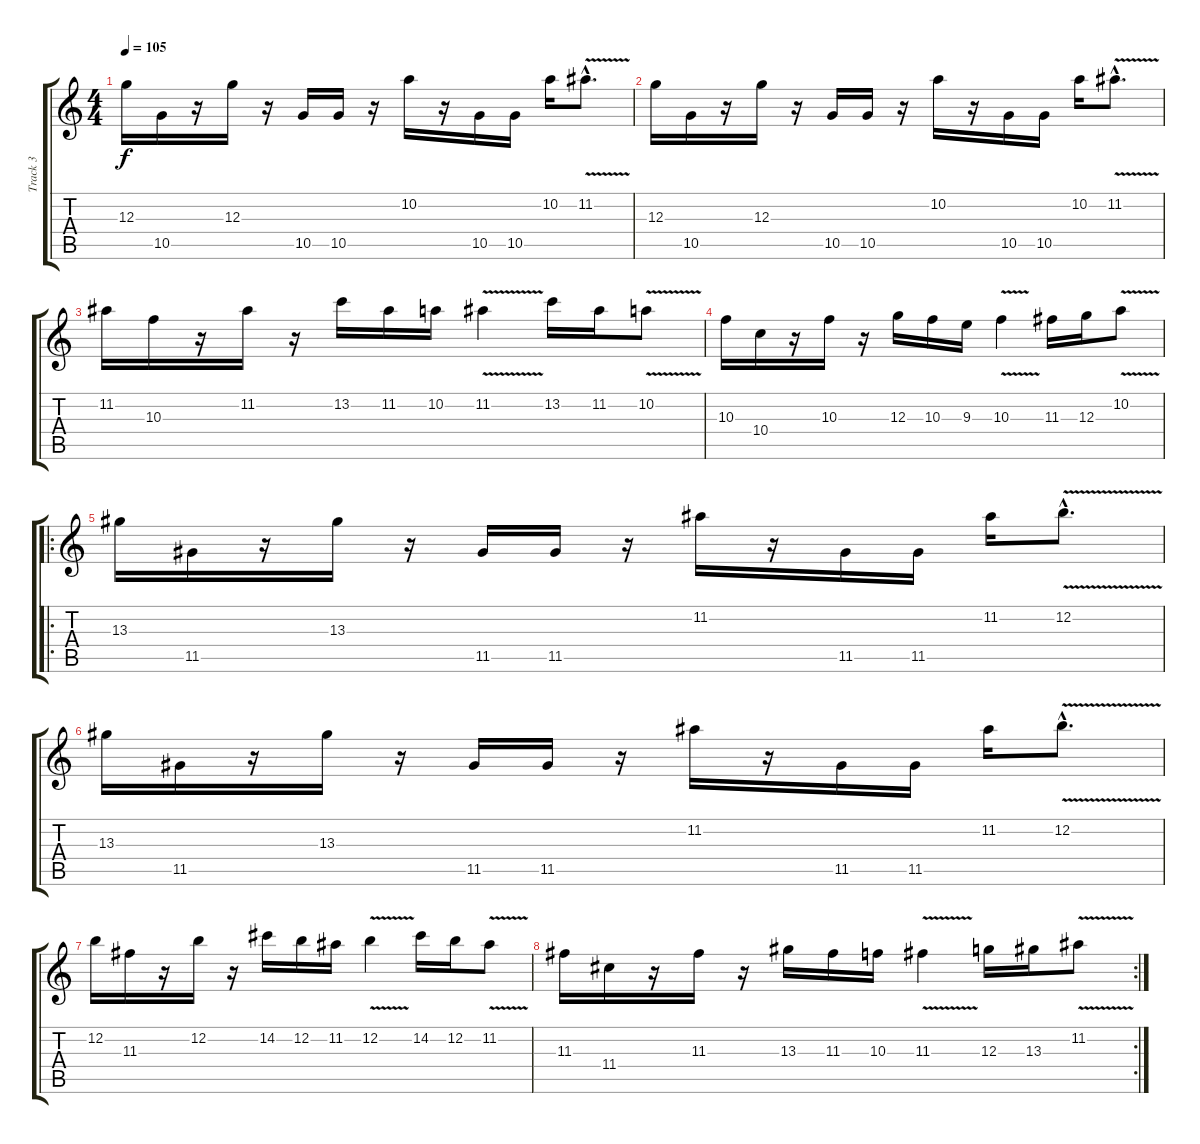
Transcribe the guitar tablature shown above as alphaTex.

\track ("Track 3" "Track 3") {instrument distortionguitar}
\staff {score tabs}
\tuning (E4 B3 G3 D3 A2 E2) {hide}
\ts (4 4)
\tempo 105
\clef g2
\ks c
12.3.16{dy f} 10.5.16 r.16 12.3.16 r.16 10.5.16 10.5.16 r.16 10.2.16 r.16 10.5.16 10.5.16 10.2.16 11.2{v hac}.8{d} |
12.3.16 10.5.16 r.16 12.3.16 r.16 10.5.16 10.5.16 r.16 10.2.16 r.16 10.5.16 10.5.16 10.2.16 11.2{v hac}.8{d} |
11.2.16 10.3.16 r.16 11.2.16 r.16 13.2.16 11.2.16 10.2.16 11.2{v}.4 13.2.16 11.2.16 10.2{v}.8 |
10.3.16 10.4.16 r.16 10.3.16 r.16 12.3.16 10.3.16 9.3.16 10.3{v}.4 11.3.16 12.3.16 10.2{v}.8 |
\ro
13.3.16 11.5.16 r.16 13.3.16 r.16 11.5.16 11.5.16 r.16 11.2.16 r.16 11.5.16 11.5.16 11.2.16 12.2{v hac}.8{d} |
13.3.16 11.5.16 r.16 13.3.16 r.16 11.5.16 11.5.16 r.16 11.2.16 r.16 11.5.16 11.5.16 11.2.16 12.2{v hac}.8{d} |
12.2.16 11.3.16 r.16 12.2.16 r.16 14.2.16 12.2.16 11.2.16 12.2{v}.4 14.2.16 12.2.16 11.2{v}.8 |
\rc 2
11.3.16 11.4.16 r.16 11.3.16 r.16 13.3.16 11.3.16 10.3.16 11.3{v}.4 12.3.16 13.3.16 11.2{v}.8
